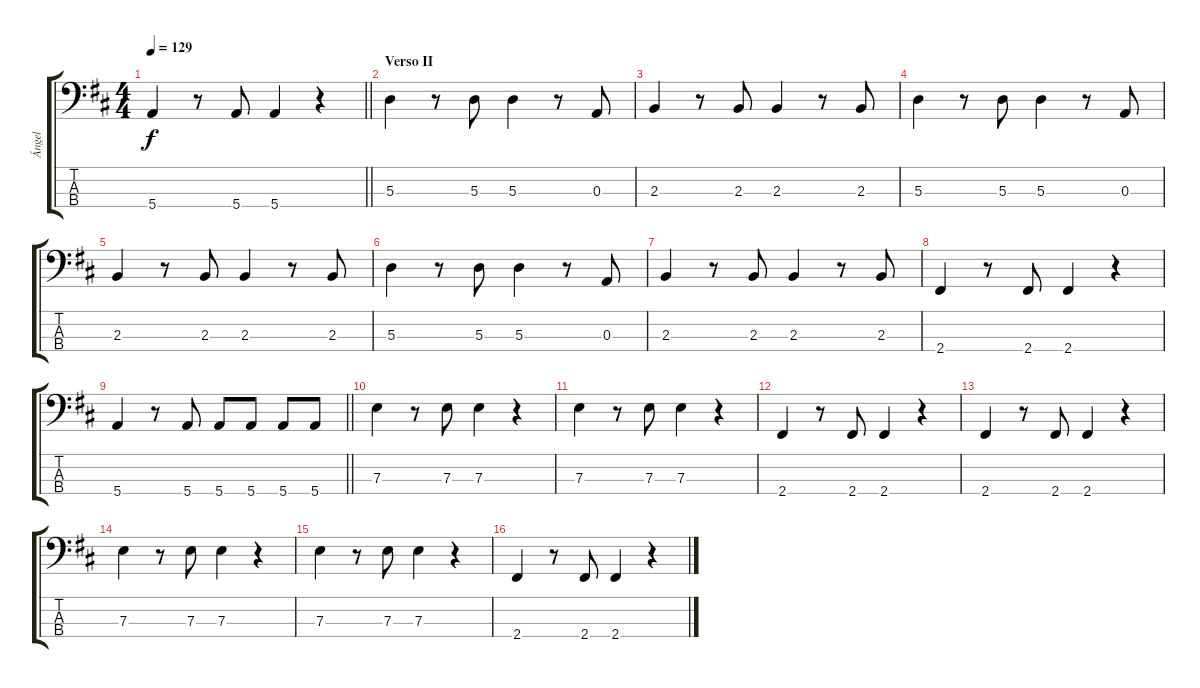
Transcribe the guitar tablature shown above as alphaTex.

\track ("Ángel" "Ángel") {instrument electricbassfinger}
\staff {score tabs}
\tuning (G2 D2 A1 E1) {hide}
\ts (4 4)
\tempo 129
\clef f4
\barLineRight lightlight
\ks d
5.4.4{dy f} r.8 5.4.8 5.4.4 r.4 |
\section ("" "Verso II")
5.3.4 r.8 5.3.8 5.3.4 r.8 0.3.8 |
2.3.4 r.8 2.3.8 2.3.4 r.8 2.3.8 |
5.3.4 r.8 5.3.8 5.3.4 r.8 0.3.8 |
2.3.4 r.8 2.3.8 2.3.4 r.8 2.3.8 |
5.3.4 r.8 5.3.8 5.3.4 r.8 0.3.8 |
2.3.4 r.8 2.3.8 2.3.4 r.8 2.3.8 |
2.4.4 r.8 2.4.8 2.4.4 r.4 |
\barLineRight lightlight
5.4.4 r.8 5.4.8 5.4.8 5.4.8 5.4.8 5.4.8 |
7.3.4 r.8 7.3.8 7.3.4 r.4 |
7.3.4 r.8 7.3.8 7.3.4 r.4 |
2.4.4 r.8 2.4.8 2.4.4 r.4 |
2.4.4 r.8 2.4.8 2.4.4 r.4 |
7.3.4 r.8 7.3.8 7.3.4 r.4 |
7.3.4 r.8 7.3.8 7.3.4 r.4 |
2.4.4 r.8 2.4.8 2.4.4 r.4
